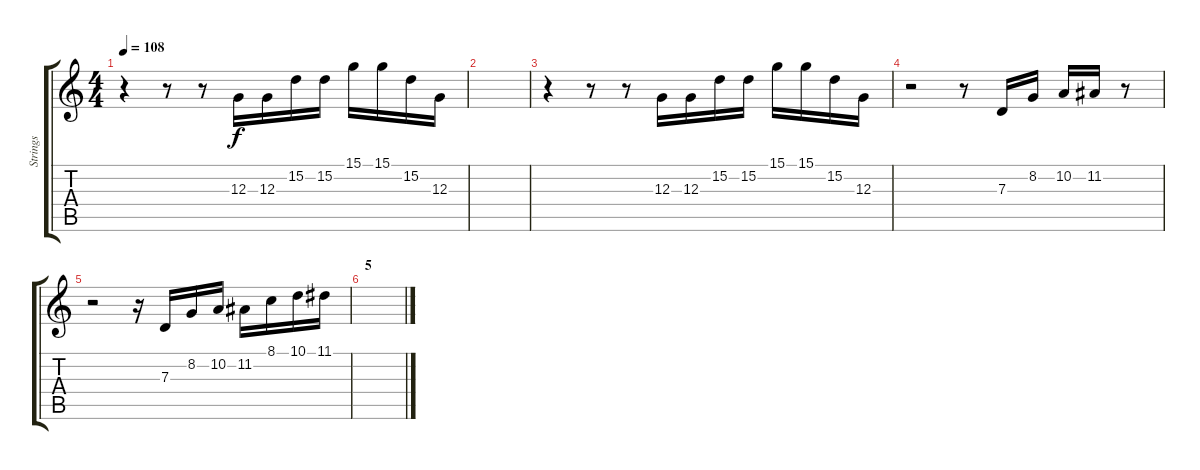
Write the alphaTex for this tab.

\track ("Strings" "Strings") {instrument orchestralharp}
\staff {score tabs}
\tuning (E4 B3 G3 D3 A2 E2) {hide}
\ts (4 4)
\tempo 108
\clef g2
\ks c
r.4{dy mf} r.8 r.8 12.3.16{dy f} 12.3.16 15.2.16 15.2.16 15.1.16 15.1.16 15.2.16 12.3.16 |
|
r.4 r.8 r.8 12.3.16 12.3.16 15.2.16 15.2.16 15.1.16 15.1.16 15.2.16 12.3.16 |
r.2 r.8 7.3.16 8.2.16 10.2.16 11.2.16 r.8 |
r.2 r.16 7.3.16 8.2.16 10.2.16 11.2.16 8.1.16 10.1.16 11.1.16 |
\section ("" "5")
